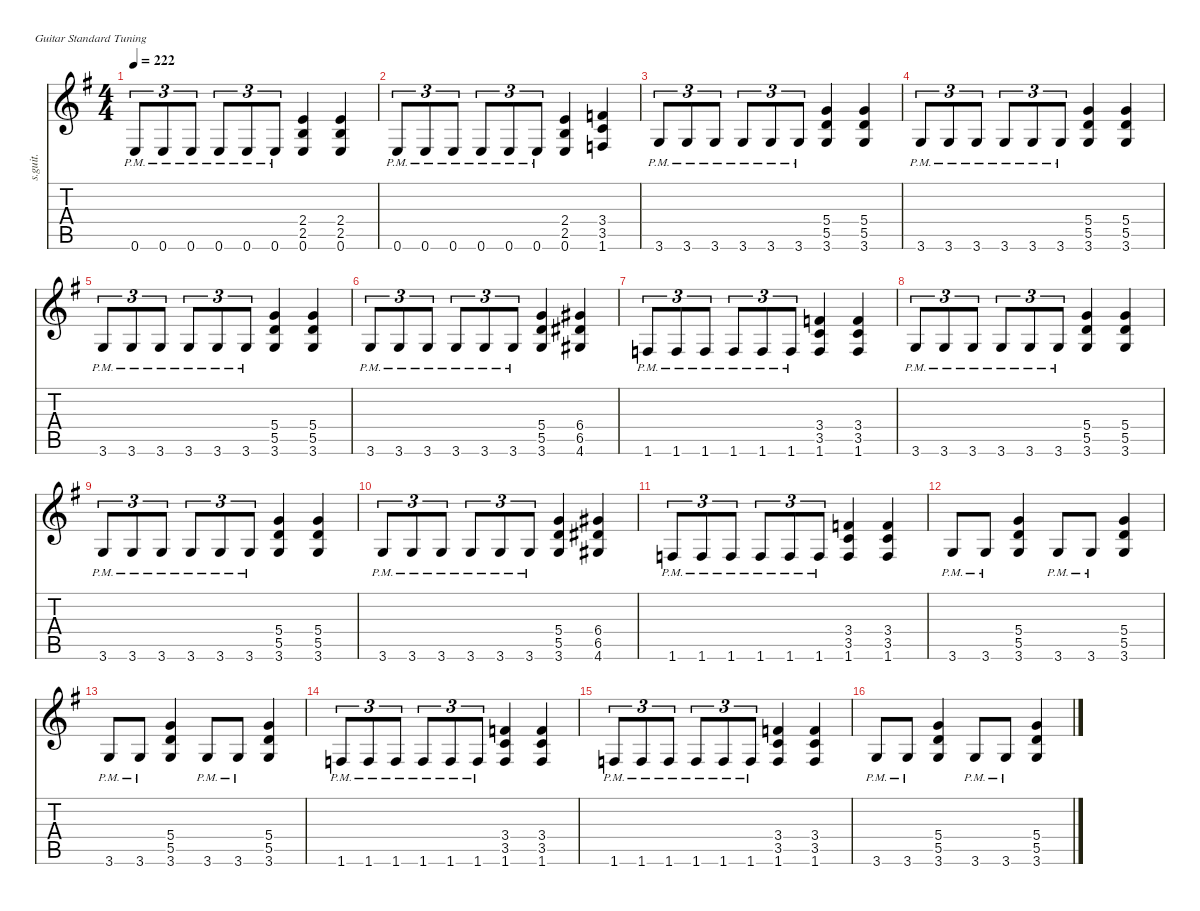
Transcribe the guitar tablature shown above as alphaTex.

\defaultSystemsLayout 4
\hideDynamics
\bracketExtendMode nobrackets
\otherSystemsTrackNameOrientation horizontal
\track ("Guitar 2" "s.guit.") {defaultSystemsLayout 32 instrument electricguitarclean}
\staff {score tabs}
\tuning (E4 B3 G3 D3 A2 E2)
\ts (4 4)
\tempo 222
\clef g2
\ks eminor
0.6{pm acc forcenatural}.8{tu (3 2) dy f beam Up} 0.6{pm acc forcenatural}.8{tu (3 2) beam Up} 0.6{pm acc forcenatural}.8{tu (3 2) beam Up} 0.6{pm acc forcenatural}.8{tu (3 2) beam Up} 0.6{pm acc forcenatural}.8{tu (3 2) beam Up} 0.6{pm acc forcenatural}.8{tu (3 2) beam Up} (2.4{acc forcenatural} 2.5{acc forcenatural} 0.6{acc forcenatural}).4{beam Up} (2.4{acc forcenatural} 2.5{acc forcenatural} 0.6{acc forcenatural}).4{beam Up} |
0.6{pm acc forcenatural}.8{tu (3 2) beam Up} 0.6{pm acc forcenatural}.8{tu (3 2) beam Up} 0.6{pm acc forcenatural}.8{tu (3 2) beam Up} 0.6{pm acc forcenatural}.8{tu (3 2) beam Up} 0.6{pm acc forcenatural}.8{tu (3 2) beam Up} 0.6{pm acc forcenatural}.8{tu (3 2) beam Up} (2.4{acc forcenatural} 2.5{acc forcenatural} 0.6{acc forcenatural}).4{beam Up} (3.4{acc forcenatural} 3.5{acc forcenatural} 1.6{acc forcenatural}).4{beam Up} |
3.6{pm acc forcenatural}.8{tu (3 2) beam Up} 3.6{pm acc forcenatural}.8{tu (3 2) beam Up} 3.6{pm acc forcenatural}.8{tu (3 2) beam Up} 3.6{pm acc forcenatural}.8{tu (3 2) beam Up} 3.6{pm acc forcenatural}.8{tu (3 2) beam Up} 3.6{pm acc forcenatural}.8{tu (3 2) beam Up} (5.4{acc forcenatural} 5.5{acc forcenatural} 3.6{acc forcenatural}).4{beam Up} (5.4{acc forcenatural} 5.5{acc forcenatural} 3.6{acc forcenatural}).4{beam Up} |
3.6{pm acc forcenatural}.8{tu (3 2) beam Up} 3.6{pm acc forcenatural}.8{tu (3 2) beam Up} 3.6{pm acc forcenatural}.8{tu (3 2) beam Up} 3.6{pm acc forcenatural}.8{tu (3 2) beam Up} 3.6{pm acc forcenatural}.8{tu (3 2) beam Up} 3.6{pm acc forcenatural}.8{tu (3 2) beam Up} (5.4{acc forcenatural} 5.5{acc forcenatural} 3.6{acc forcenatural}).4{beam Up} (5.4{acc forcenatural} 5.5{acc forcenatural} 3.6{acc forcenatural}).4{beam Up} |
3.6{pm acc forcenatural}.8{tu (3 2) beam Up} 3.6{pm acc forcenatural}.8{tu (3 2) beam Up} 3.6{pm acc forcenatural}.8{tu (3 2) beam Up} 3.6{pm acc forcenatural}.8{tu (3 2) beam Up} 3.6{pm acc forcenatural}.8{tu (3 2) beam Up} 3.6{pm acc forcenatural}.8{tu (3 2) beam Up} (5.4{acc forcenatural} 5.5{acc forcenatural} 3.6{acc forcenatural}).4{beam Up} (5.4{acc forcenatural} 5.5{acc forcenatural} 3.6{acc forcenatural}).4{beam Up} |
3.6{pm acc forcenatural}.8{tu (3 2) beam Up} 3.6{pm acc forcenatural}.8{tu (3 2) beam Up} 3.6{pm acc forcenatural}.8{tu (3 2) beam Up} 3.6{pm acc forcenatural}.8{tu (3 2) beam Up} 3.6{pm acc forcenatural}.8{tu (3 2) beam Up} 3.6{pm acc forcenatural}.8{tu (3 2) beam Up} (5.4{acc forcenatural} 5.5{acc forcenatural} 3.6{acc forcenatural}).4{beam Up} (6.4{acc #} 6.5{acc #} 4.6{acc #}).4{beam Up} |
1.6{pm acc forcenatural}.8{tu (3 2) beam Up} 1.6{pm acc forcenatural}.8{tu (3 2) beam Up} 1.6{pm acc forcenatural}.8{tu (3 2) beam Up} 1.6{pm acc forcenatural}.8{tu (3 2) beam Up} 1.6{pm acc forcenatural}.8{tu (3 2) beam Up} 1.6{pm acc forcenatural}.8{tu (3 2) beam Up} (3.4{acc forcenatural} 3.5{acc forcenatural} 1.6{acc forcenatural}).4{beam Up} (3.4{acc forcenatural} 3.5{acc forcenatural} 1.6{acc forcenatural}).4{beam Up} |
3.6{pm acc forcenatural}.8{tu (3 2) beam Up} 3.6{pm acc forcenatural}.8{tu (3 2) beam Up} 3.6{pm acc forcenatural}.8{tu (3 2) beam Up} 3.6{pm acc forcenatural}.8{tu (3 2) beam Up} 3.6{pm acc forcenatural}.8{tu (3 2) beam Up} 3.6{pm acc forcenatural}.8{tu (3 2) beam Up} (5.4{acc forcenatural} 5.5{acc forcenatural} 3.6{acc forcenatural}).4{beam Up} (5.4{acc forcenatural} 5.5{acc forcenatural} 3.6{acc forcenatural}).4{beam Up} |
3.6{pm acc forcenatural}.8{tu (3 2) beam Up} 3.6{pm acc forcenatural}.8{tu (3 2) beam Up} 3.6{pm acc forcenatural}.8{tu (3 2) beam Up} 3.6{pm acc forcenatural}.8{tu (3 2) beam Up} 3.6{pm acc forcenatural}.8{tu (3 2) beam Up} 3.6{pm acc forcenatural}.8{tu (3 2) beam Up} (5.4{acc forcenatural} 5.5{acc forcenatural} 3.6{acc forcenatural}).4{beam Up} (5.4{acc forcenatural} 5.5{acc forcenatural} 3.6{acc forcenatural}).4{beam Up} |
3.6{pm acc forcenatural}.8{tu (3 2) beam Up} 3.6{pm acc forcenatural}.8{tu (3 2) beam Up} 3.6{pm acc forcenatural}.8{tu (3 2) beam Up} 3.6{pm acc forcenatural}.8{tu (3 2) beam Up} 3.6{pm acc forcenatural}.8{tu (3 2) beam Up} 3.6{pm acc forcenatural}.8{tu (3 2) beam Up} (5.4{acc forcenatural} 5.5{acc forcenatural} 3.6{acc forcenatural}).4{beam Up} (6.4{acc #} 6.5{acc #} 4.6{acc #}).4{beam Up} |
1.6{pm acc forcenatural}.8{tu (3 2) beam Up} 1.6{pm acc forcenatural}.8{tu (3 2) beam Up} 1.6{pm acc forcenatural}.8{tu (3 2) beam Up} 1.6{pm acc forcenatural}.8{tu (3 2) beam Up} 1.6{pm acc forcenatural}.8{tu (3 2) beam Up} 1.6{pm acc forcenatural}.8{tu (3 2) beam Up} (3.4{acc forcenatural} 3.5{acc forcenatural} 1.6{acc forcenatural}).4{beam Up} (3.4{acc forcenatural} 3.5{acc forcenatural} 1.6{acc forcenatural}).4{beam Up} |
3.6{pm acc forcenatural}.8{beam Up} 3.6{pm acc forcenatural}.8{beam Up} (5.4{acc forcenatural} 5.5{acc forcenatural} 3.6{acc forcenatural}).4{beam Up} 3.6{pm acc forcenatural}.8{beam Up} 3.6{pm acc forcenatural}.8{beam Up} (5.4{acc forcenatural} 5.5{acc forcenatural} 3.6{acc forcenatural}).4{beam Up} |
3.6{pm acc forcenatural}.8{beam Up} 3.6{pm acc forcenatural}.8{beam Up} (5.4{acc forcenatural} 5.5{acc forcenatural} 3.6{acc forcenatural}).4{beam Up} 3.6{pm acc forcenatural}.8{beam Up} 3.6{pm acc forcenatural}.8{beam Up} (5.4{acc forcenatural} 5.5{acc forcenatural} 3.6{acc forcenatural}).4{beam Up} |
1.6{pm acc forcenatural}.8{tu (3 2) beam Up} 1.6{pm acc forcenatural}.8{tu (3 2) beam Up} 1.6{pm acc forcenatural}.8{tu (3 2) beam Up} 1.6{pm acc forcenatural}.8{tu (3 2) beam Up} 1.6{pm acc forcenatural}.8{tu (3 2) beam Up} 1.6{pm acc forcenatural}.8{tu (3 2) beam Up} (3.4{acc forcenatural} 3.5{acc forcenatural} 1.6{acc forcenatural}).4{beam Up} (3.4{acc forcenatural} 3.5{acc forcenatural} 1.6{acc forcenatural}).4{beam Up} |
1.6{pm acc forcenatural}.8{tu (3 2) beam Up} 1.6{pm acc forcenatural}.8{tu (3 2) beam Up} 1.6{pm acc forcenatural}.8{tu (3 2) beam Up} 1.6{pm acc forcenatural}.8{tu (3 2) beam Up} 1.6{pm acc forcenatural}.8{tu (3 2) beam Up} 1.6{pm acc forcenatural}.8{tu (3 2) beam Up} (3.4{acc forcenatural} 3.5{acc forcenatural} 1.6{acc forcenatural}).4{beam Up} (3.4{acc forcenatural} 3.5{acc forcenatural} 1.6{acc forcenatural}).4{beam Up} |
3.6{pm acc forcenatural}.8{beam Up} 3.6{pm acc forcenatural}.8{beam Up} (5.4{acc forcenatural} 5.5{acc forcenatural} 3.6{acc forcenatural}).4{beam Up} 3.6{pm acc forcenatural}.8{beam Up} 3.6{pm acc forcenatural}.8{beam Up} (5.4{acc forcenatural} 5.5{acc forcenatural} 3.6{acc forcenatural}).4{beam Up}
